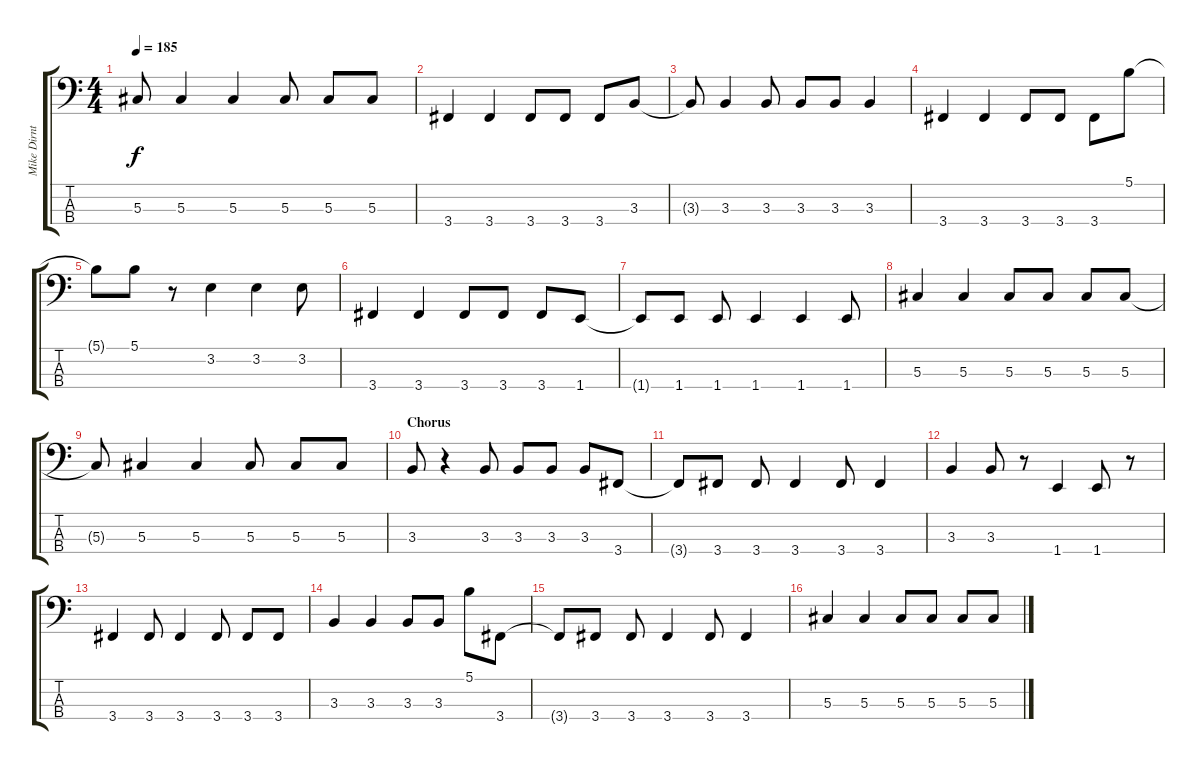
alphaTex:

\track ("Mike Dirnt" "Mike Dirnt") {instrument electricbasspick}
\staff {score tabs}
\tuning (Gb2 Db2 Ab1 Eb1) {hide}
\ts (4 4)
\tempo 185
\clef f4
\ks c
5.3{t}.8{dy f} 5.3.4 5.3.4 5.3.8 5.3.8 5.3.8 |
3.4.4 3.4.4 3.4.8 3.4.8 3.4.8 3.3.8 |
3.3{t}.8 3.3.4 3.3.8 3.3.8 3.3.8 3.3.4 |
3.4.4 3.4.4 3.4.8 3.4.8 3.4.8 5.1.8 |
5.1{t}.8 5.1.8 r.8 3.2.4 3.2.4 3.2.8 |
3.4.4 3.4.4 3.4.8 3.4.8 3.4.8 1.4.8 |
1.4{t}.8 1.4.8 1.4.8 1.4.4 1.4.4 1.4.8 |
5.3.4 5.3.4 5.3.8 5.3.8 5.3.8 5.3.8 |
5.3{t}.8 5.3.4 5.3.4 5.3.8 5.3.8 5.3.8 |
\section ("" "Chorus")
3.3.8 r.4 3.3.8 3.3.8 3.3.8 3.3.8 3.4.8 |
3.4{t}.8 3.4.8 3.4.8 3.4.4 3.4.8 3.4.4 |
3.3.4 3.3.8 r.8 1.4.4 1.4.8 r.8 |
3.4.4 3.4.8 3.4.4 3.4.8 3.4.8 3.4.8 |
3.3.4 3.3.4 3.3.8 3.3.8 5.1.8 3.4.8 |
3.4{t}.8 3.4.8 3.4.8 3.4.4 3.4.8 3.4.4 |
5.3.4 5.3.4 5.3.8 5.3.8 5.3.8 5.3.8
